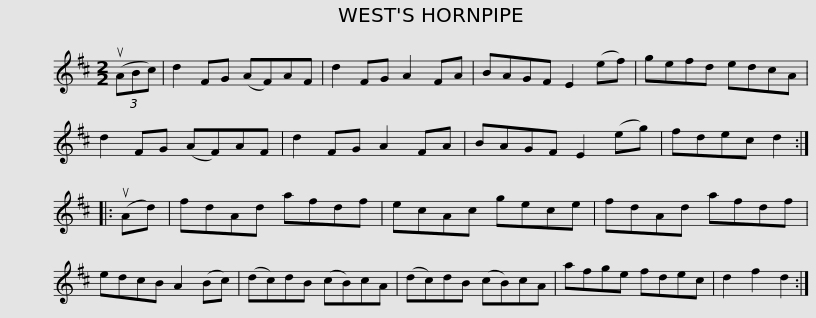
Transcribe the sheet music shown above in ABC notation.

X:1
L:1/8
M:2/2
I:linebreak $
K:D
V:1 treble
V:1
 (3(uABc) | d2 FG (AF)AF | d2 FG A2 FA | BAGF E2 (ef) | gefd edcA | %5
 d2 FG (AF)AF | d2 FG A2 FA |$ BAGF E2 (eg) | fdec d2 :: (uAd) | %10
 fdAd afdf | ecAc gece | fdAd afdf |$ edcB A2 (Bc) | (dc)dB (cB)cA | %15
 (dc)dB (cB)cA | afge fdec | d2 f2 d2 :| %18
